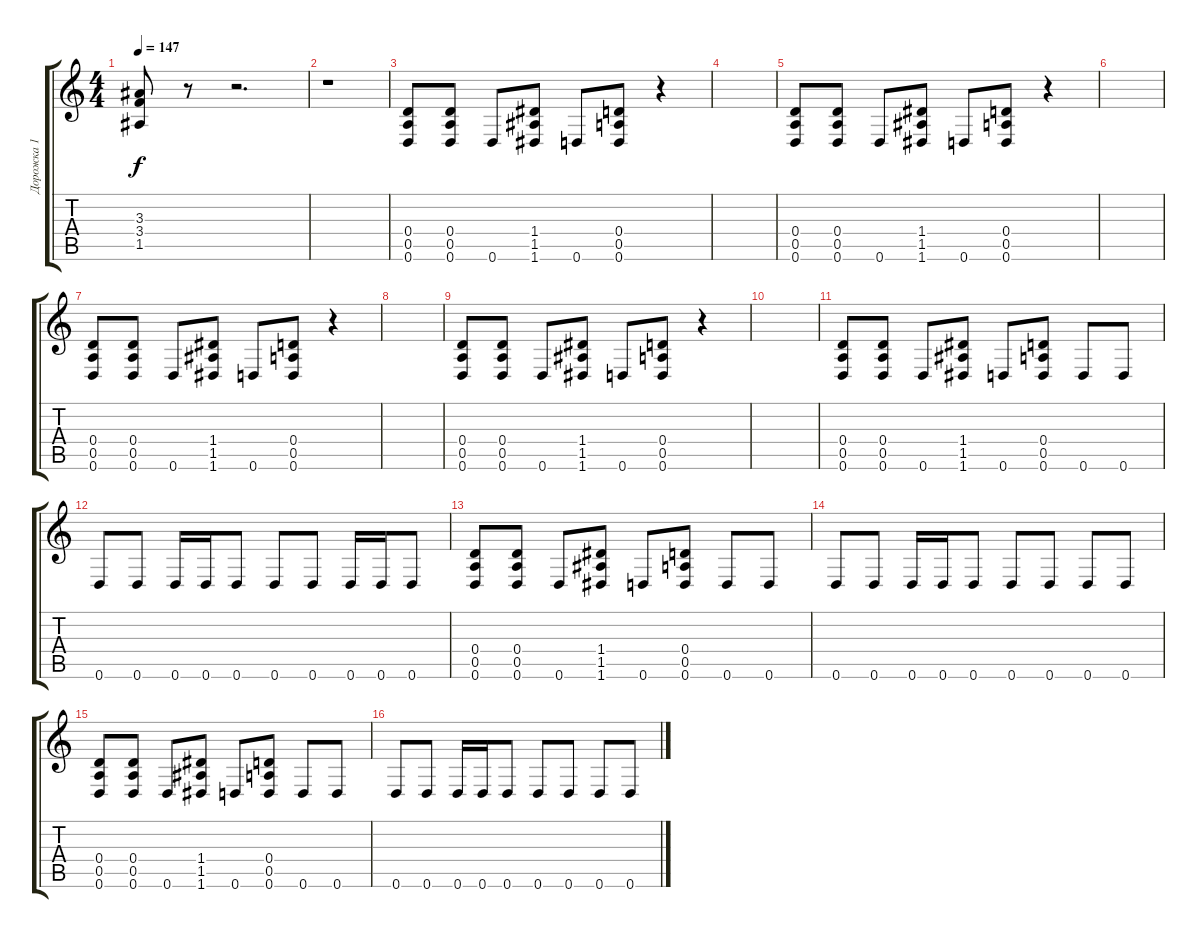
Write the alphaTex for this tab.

\track ("Дорожка 1" "Дорожка 1") {instrument distortionguitar}
\staff {score tabs}
\tuning (E4 B3 G3 D3 A2 D2) {hide}
\ts (4 4)
\tempo 147
\clef g2
\ks c
(3.3 3.4 1.5).8{dy f} r.8 r.2{d} |
r.1 |
(0.4 0.5 0.6).8 (0.4 0.5 0.6).8 0.6.8 (1.4 1.5 1.6).8 0.6.8 (0.4 0.5 0.6).8 r.4 |
|
(0.4 0.5 0.6).8 (0.4 0.5 0.6).8 0.6.8 (1.4 1.5 1.6).8 0.6.8 (0.4 0.5 0.6).8 r.4 |
|
(0.4 0.5 0.6).8 (0.4 0.5 0.6).8 0.6.8 (1.4 1.5 1.6).8 0.6.8 (0.4 0.5 0.6).8 r.4 |
|
(0.4 0.5 0.6).8 (0.4 0.5 0.6).8 0.6.8 (1.4 1.5 1.6).8 0.6.8 (0.4 0.5 0.6).8 r.4 |
|
(0.4 0.5 0.6).8 (0.4 0.5 0.6).8 0.6.8 (1.4 1.5 1.6).8 0.6.8 (0.4 0.5 0.6).8 0.6.8 0.6.8 |
0.6.8 0.6.8 0.6.16 0.6.16 0.6.8 0.6.8 0.6.8 0.6.16 0.6.16 0.6.8 |
(0.4 0.5 0.6).8 (0.4 0.5 0.6).8 0.6.8 (1.4 1.5 1.6).8 0.6.8 (0.4 0.5 0.6).8 0.6.8 0.6.8 |
0.6.8 0.6.8 0.6.16 0.6.16 0.6.8 0.6.8 0.6.8 0.6.8 0.6.8 |
(0.4 0.5 0.6).8 (0.4 0.5 0.6).8 0.6.8 (1.4 1.5 1.6).8 0.6.8 (0.4 0.5 0.6).8 0.6.8 0.6.8 |
0.6.8 0.6.8 0.6.16 0.6.16 0.6.8 0.6.8 0.6.8 0.6.8 0.6.8
